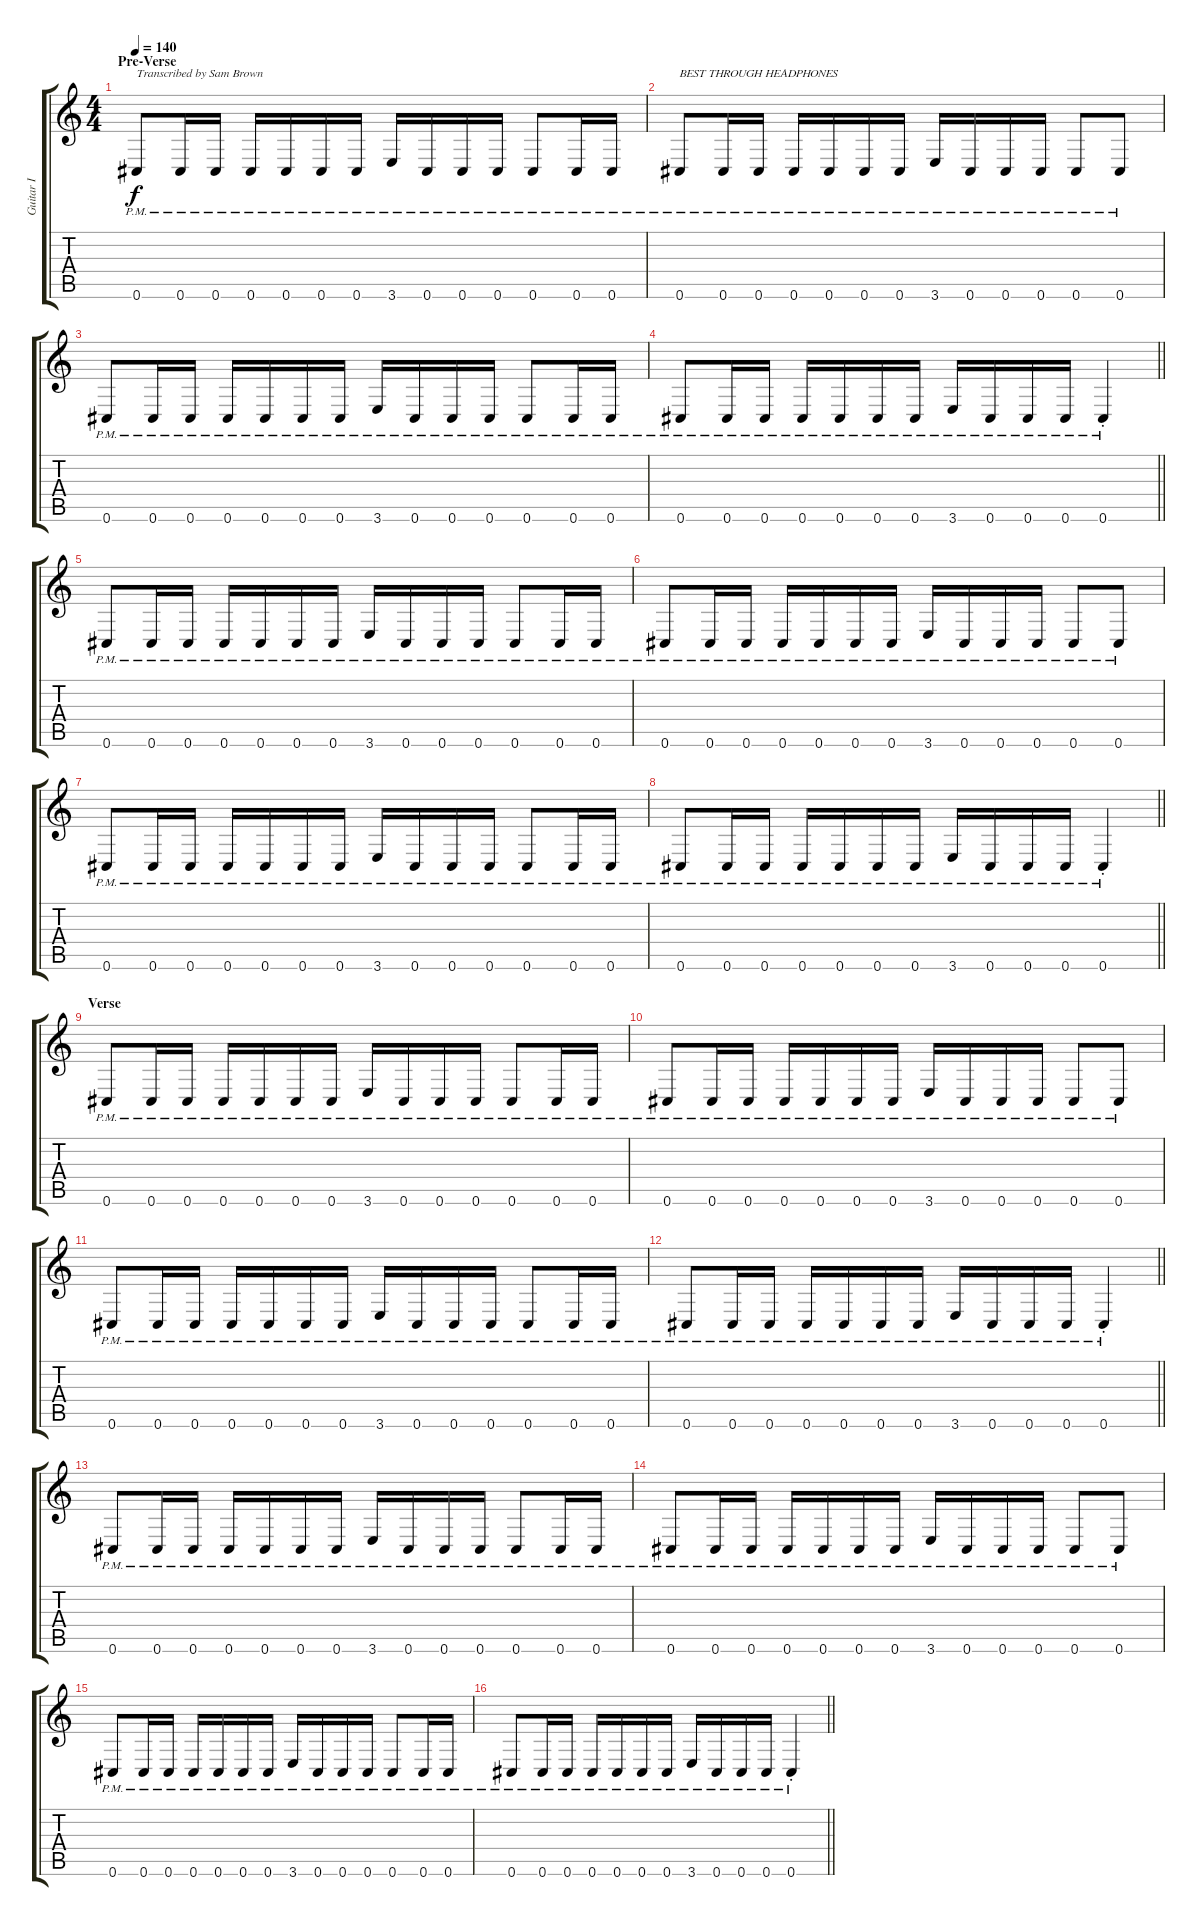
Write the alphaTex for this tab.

\track ("Guitar I" "Guitar I") {instrument distortionguitar}
\staff {score tabs}
\tuning (Db4 Ab3 E3 B2 Gb2 Db2) {hide}
\ts (4 4)
\section ("" "Pre-Verse")
\tempo 140
\clef g2
\ks c
0.6{pm}.8{txt "Transcribed by Sam Brown" dy f} 0.6{pm}.16 0.6{pm}.16 0.6{pm}.16 0.6{pm}.16 0.6{pm}.16 0.6{pm}.16 3.6{pm}.16 0.6{pm}.16 0.6{pm}.16 0.6{pm}.16 0.6{pm}.8 0.6{pm}.16 0.6{pm}.16 |
0.6{pm}.8{txt "BEST THROUGH HEADPHONES"} 0.6{pm}.16 0.6{pm}.16 0.6{pm}.16 0.6{pm}.16 0.6{pm}.16 0.6{pm}.16 3.6{pm}.16 0.6{pm}.16 0.6{pm}.16 0.6{pm}.16 0.6{pm}.8 0.6{pm}.8 |
0.6{pm}.8 0.6{pm}.16 0.6{pm}.16 0.6{pm}.16 0.6{pm}.16 0.6{pm}.16 0.6{pm}.16 3.6{pm}.16 0.6{pm}.16 0.6{pm}.16 0.6{pm}.16 0.6{pm}.8 0.6{pm}.16 0.6{pm}.16 |
\barLineRight lightlight
0.6{pm}.8 0.6{pm}.16 0.6{pm}.16 0.6{pm}.16 0.6{pm}.16 0.6{pm}.16 0.6{pm}.16 3.6{pm}.16 0.6{pm}.16 0.6{pm}.16 0.6{pm}.16 0.6{pm st}.4 |
\section ("" "")
0.6{pm}.8 0.6{pm}.16 0.6{pm}.16 0.6{pm}.16 0.6{pm}.16 0.6{pm}.16 0.6{pm}.16 3.6{pm}.16 0.6{pm}.16 0.6{pm}.16 0.6{pm}.16 0.6{pm}.8 0.6{pm}.16 0.6{pm}.16 |
0.6{pm}.8 0.6{pm}.16 0.6{pm}.16 0.6{pm}.16 0.6{pm}.16 0.6{pm}.16 0.6{pm}.16 3.6{pm}.16 0.6{pm}.16 0.6{pm}.16 0.6{pm}.16 0.6{pm}.8 0.6{pm}.8 |
0.6{pm}.8 0.6{pm}.16 0.6{pm}.16 0.6{pm}.16 0.6{pm}.16 0.6{pm}.16 0.6{pm}.16 3.6{pm}.16 0.6{pm}.16 0.6{pm}.16 0.6{pm}.16 0.6{pm}.8 0.6{pm}.16 0.6{pm}.16 |
\barLineRight lightlight
0.6{pm}.8 0.6{pm}.16 0.6{pm}.16 0.6{pm}.16 0.6{pm}.16 0.6{pm}.16 0.6{pm}.16 3.6{pm}.16 0.6{pm}.16 0.6{pm}.16 0.6{pm}.16 0.6{pm st}.4 |
\section ("" "Verse")
0.6{pm}.8 0.6{pm}.16 0.6{pm}.16 0.6{pm}.16 0.6{pm}.16 0.6{pm}.16 0.6{pm}.16 3.6{pm}.16 0.6{pm}.16 0.6{pm}.16 0.6{pm}.16 0.6{pm}.8 0.6{pm}.16 0.6{pm}.16 |
0.6{pm}.8 0.6{pm}.16 0.6{pm}.16 0.6{pm}.16 0.6{pm}.16 0.6{pm}.16 0.6{pm}.16 3.6{pm}.16 0.6{pm}.16 0.6{pm}.16 0.6{pm}.16 0.6{pm}.8 0.6{pm}.8 |
0.6{pm}.8 0.6{pm}.16 0.6{pm}.16 0.6{pm}.16 0.6{pm}.16 0.6{pm}.16 0.6{pm}.16 3.6{pm}.16 0.6{pm}.16 0.6{pm}.16 0.6{pm}.16 0.6{pm}.8 0.6{pm}.16 0.6{pm}.16 |
\barLineRight lightlight
0.6{pm}.8 0.6{pm}.16 0.6{pm}.16 0.6{pm}.16 0.6{pm}.16 0.6{pm}.16 0.6{pm}.16 3.6{pm}.16 0.6{pm}.16 0.6{pm}.16 0.6{pm}.16 0.6{pm st}.4 |
\section ("" "")
0.6{pm}.8 0.6{pm}.16 0.6{pm}.16 0.6{pm}.16 0.6{pm}.16 0.6{pm}.16 0.6{pm}.16 3.6{pm}.16 0.6{pm}.16 0.6{pm}.16 0.6{pm}.16 0.6{pm}.8 0.6{pm}.16 0.6{pm}.16 |
0.6{pm}.8 0.6{pm}.16 0.6{pm}.16 0.6{pm}.16 0.6{pm}.16 0.6{pm}.16 0.6{pm}.16 3.6{pm}.16 0.6{pm}.16 0.6{pm}.16 0.6{pm}.16 0.6{pm}.8 0.6{pm}.8 |
0.6{pm}.8 0.6{pm}.16 0.6{pm}.16 0.6{pm}.16 0.6{pm}.16 0.6{pm}.16 0.6{pm}.16 3.6{pm}.16 0.6{pm}.16 0.6{pm}.16 0.6{pm}.16 0.6{pm}.8 0.6{pm}.16 0.6{pm}.16 |
\barLineRight lightlight
0.6{pm}.8 0.6{pm}.16 0.6{pm}.16 0.6{pm}.16 0.6{pm}.16 0.6{pm}.16 0.6{pm}.16 3.6{pm}.16 0.6{pm}.16 0.6{pm}.16 0.6{pm}.16 0.6{pm st}.4
